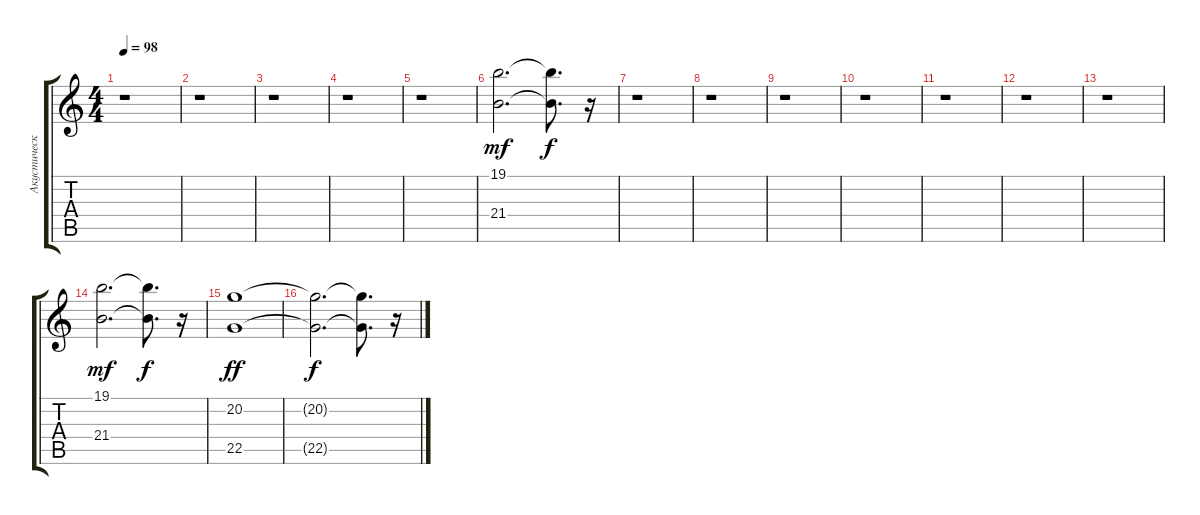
\track ("Акустический Гранд Роял" "Акустическ") {instrument acousticgrandpiano}
\staff {score tabs}
\tuning (E4 B3 G3 D3 A2 E2) {hide}
\ts (4 4)
\tempo 98
\clef g2
\ks c
r.1{dy f} |
r.1 |
r.1 |
r.1 |
r.1 |
(19.1 21.4).2{d dy mf} (19.1{t} 21.4{t}).8{d dy f} r.16 |
r.1 |
r.1 |
r.1 |
r.1 |
r.1 |
r.1 |
r.1 |
(19.1 21.4).2{d dy mf} (19.1{t} 21.4{t}).8{d dy f} r.16 |
(20.2 22.5).1{dy ff} |
(20.2{t} 22.5{t}).2{d dy f} (20.2{t} 22.5{t}).8{d} r.16
